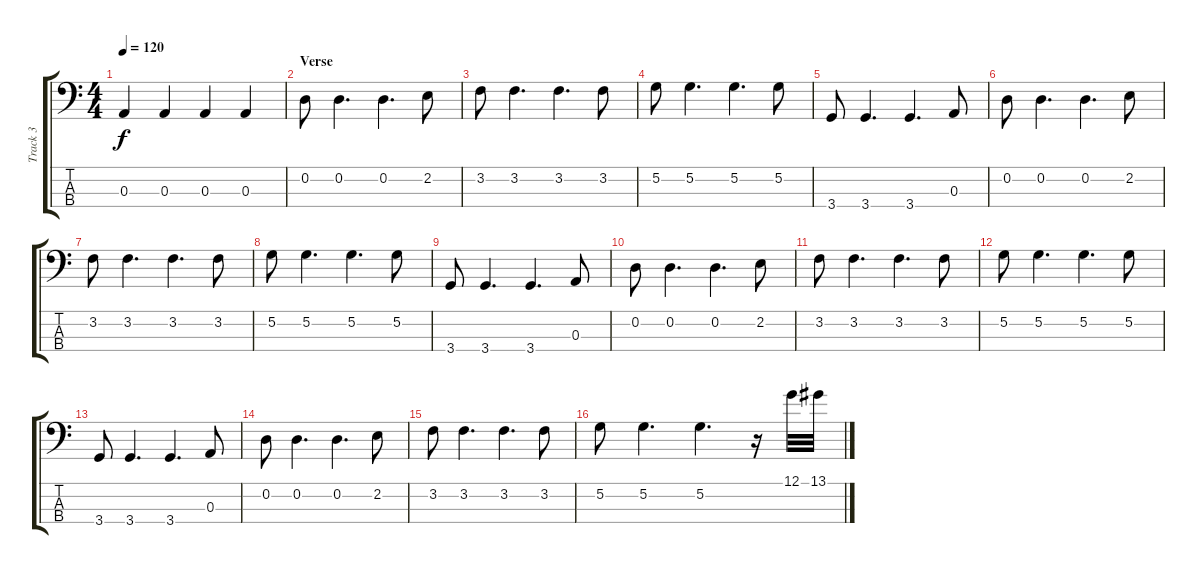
\track ("Track 3" "Track 3") {instrument electricbassfinger}
\staff {score tabs}
\tuning (G2 D2 A1 E1) {hide}
\ts (4 4)
\tempo 120
\clef f4
\ks c
0.3.4{dy f} 0.3.4 0.3.4 0.3.4 |
\section ("" "Verse")
0.2.8 0.2.4{d} 0.2.4{d} 2.2.8 |
3.2.8 3.2.4{d} 3.2.4{d} 3.2.8 |
5.2.8 5.2.4{d} 5.2.4{d} 5.2.8 |
3.4.8 3.4.4{d} 3.4.4{d} 0.3.8 |
0.2.8 0.2.4{d} 0.2.4{d} 2.2.8 |
3.2.8 3.2.4{d} 3.2.4{d} 3.2.8 |
5.2.8 5.2.4{d} 5.2.4{d} 5.2.8 |
3.4.8 3.4.4{d} 3.4.4{d} 0.3.8 |
0.2.8 0.2.4{d} 0.2.4{d} 2.2.8 |
3.2.8 3.2.4{d} 3.2.4{d} 3.2.8 |
5.2.8 5.2.4{d} 5.2.4{d} 5.2.8 |
3.4.8 3.4.4{d} 3.4.4{d} 0.3.8 |
0.2.8 0.2.4{d} 0.2.4{d} 2.2.8 |
3.2.8 3.2.4{d} 3.2.4{d} 3.2.8 |
5.2.8 5.2.4{d} 5.2.4{d} r.16 12.1.32 13.1.32
